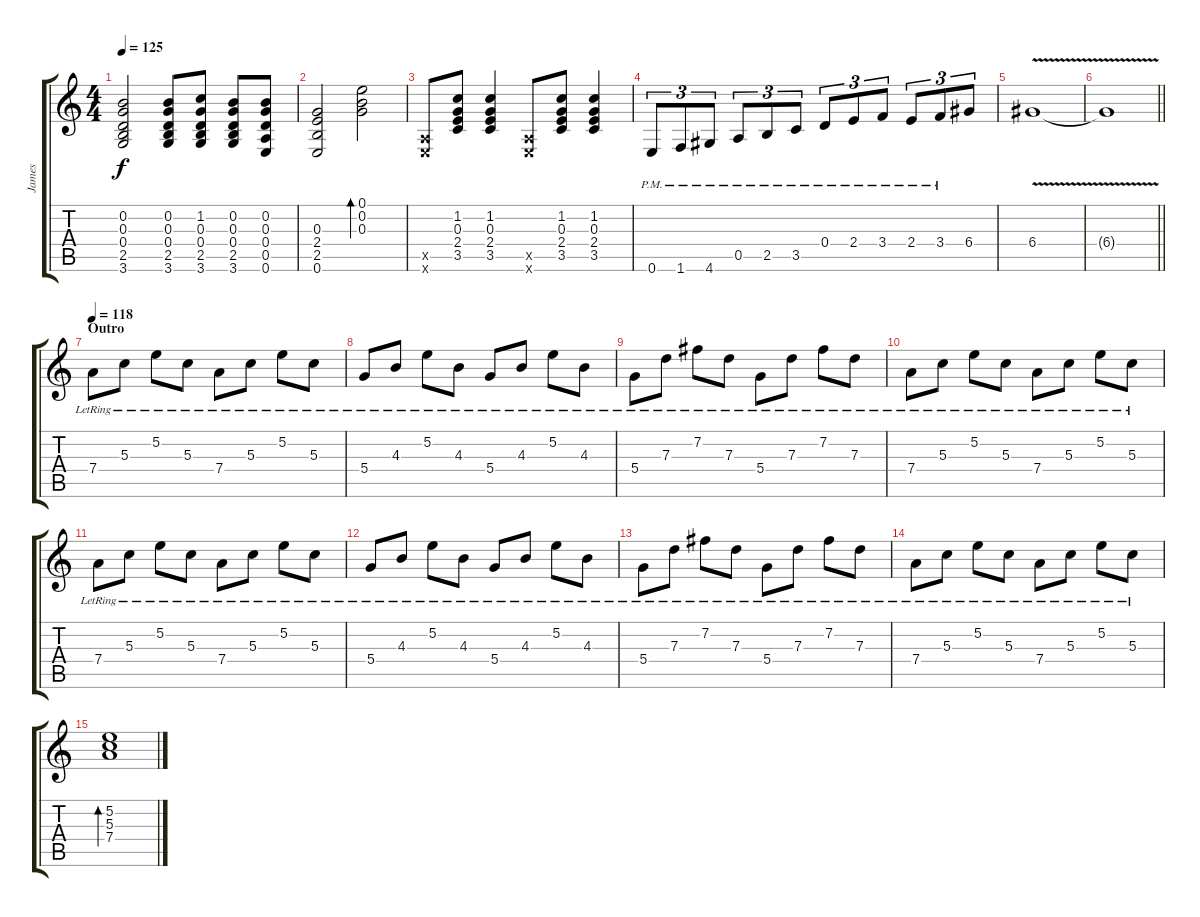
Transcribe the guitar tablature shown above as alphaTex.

\track ("James" "James") {instrument acousticguitarsteel}
\staff {score tabs}
\tuning (E4 B3 G3 D3 A2 E2) {hide}
\ts (4 4)
\tempo 125
\clef g2
\ks c
(0.2 0.3 0.4 2.5 3.6).2{dy f} (0.2 0.3 0.4 2.5 3.6).8 (1.2 0.3 0.4 2.5 3.6).8 (0.2 0.3 0.4 2.5 3.6).8 (0.2 0.3 0.4 0.5 0.6).8 |
(0.3 2.4 2.5 0.6).2 (0.1 0.2 0.3).2{bd 240} |
(0.5{x} 0.6{x}).8 (1.2 0.3 2.4 3.5).8 (1.2 0.3 2.4 3.5).4 (0.5{x} 0.6{x}).8 (1.2 0.3 2.4 3.5).8 (1.2 0.3 2.4 3.5).4 |
0.6{pm}.8{tu (3 2)} 1.6{pm}.8{tu (3 2)} 4.6{pm}.8{tu (3 2)} 0.5{pm}.8{tu (3 2)} 2.5{pm}.8{tu (3 2)} 3.5{pm}.8{tu (3 2)} 0.4{pm}.8{tu (3 2)} 2.4{pm}.8{tu (3 2)} 3.4{pm}.8{tu (3 2)} 2.4{pm}.8{tu (3 2)} 3.4{pm}.8{tu (3 2)} 6.4.8{tu (3 2)} |
6.4{v}.1 |
\barLineRight lightlight
6.4{t}.1 |
\section ("" "Outro")
\tempo 118
7.4{lr}.8{volume 9} 5.3{lr}.8 5.2{lr}.8 5.3{lr}.8 7.4{lr}.8 5.3{lr}.8 5.2{lr}.8 5.3{lr}.8 |
5.4{lr}.8 4.3{lr}.8 5.2{lr}.8 4.3{lr}.8 5.4{lr}.8 4.3{lr}.8 5.2{lr}.8 4.3{lr}.8 |
5.4{lr}.8 7.3{lr}.8 7.2{lr}.8 7.3{lr}.8 5.4{lr}.8 7.3{lr}.8 7.2{lr}.8 7.3{lr}.8 |
7.4{lr}.8 5.3{lr}.8 5.2{lr}.8 5.3{lr}.8 7.4{lr}.8 5.3{lr}.8 5.2{lr}.8 5.3{lr}.8 |
7.4{lr}.8 5.3{lr}.8 5.2{lr}.8 5.3{lr}.8 7.4{lr}.8 5.3{lr}.8 5.2{lr}.8 5.3{lr}.8 |
5.4{lr}.8 4.3{lr}.8 5.2{lr}.8 4.3{lr}.8 5.4{lr}.8 4.3{lr}.8 5.2{lr}.8 4.3{lr}.8 |
5.4{lr}.8 7.3{lr}.8 7.2{lr}.8 7.3{lr}.8 5.4{lr}.8 7.3{lr}.8 7.2{lr}.8 7.3{lr}.8 |
7.4{lr}.8 5.3{lr}.8 5.2{lr}.8 5.3{lr}.8 7.4{lr}.8 5.3{lr}.8 5.2{lr}.8 5.3{lr}.8 |
(5.2 5.3 7.4).1{bd 240}
